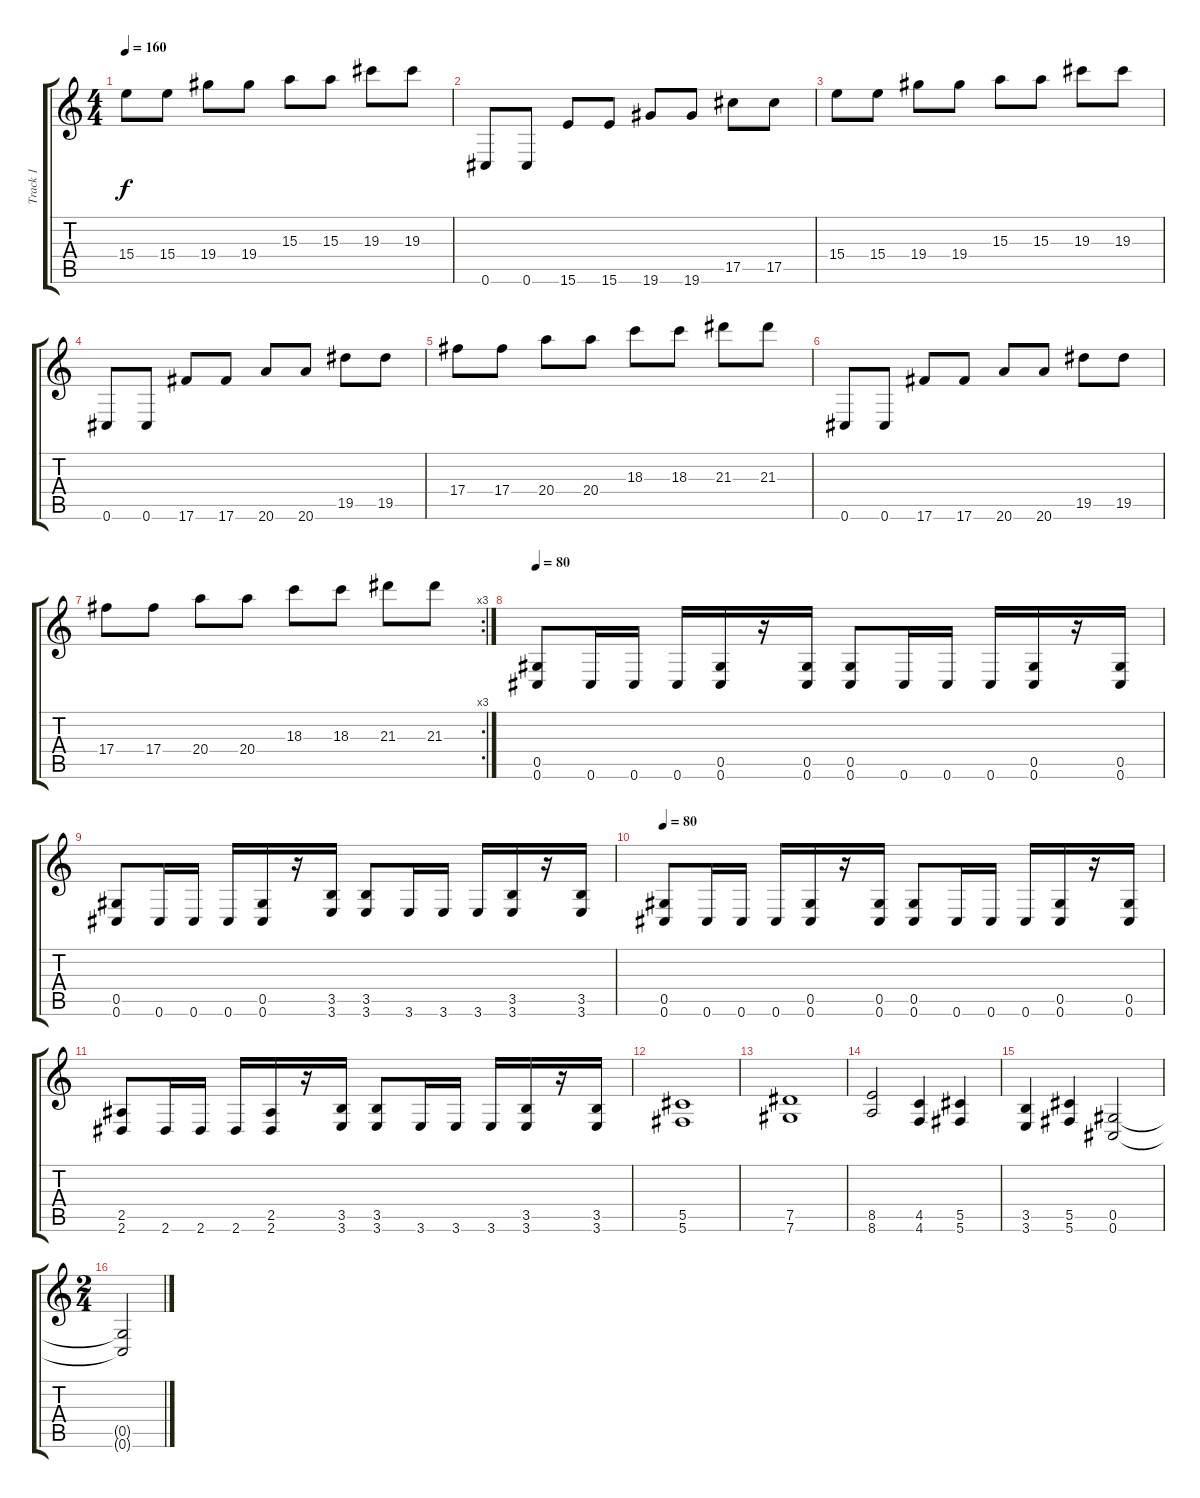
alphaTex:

\track ("Track 1" "Track 1") {instrument distortionguitar}
\staff {score tabs}
\tuning (Eb4 Bb3 Gb3 Db3 Ab2 Db2) {hide}
\ts (4 4)
\tempo 160
\clef g2
\ks c
15.4.8{dy f} 15.4.8 19.4.8 19.4.8 15.3.8 15.3.8 19.3.8 19.3.8 |
0.6.8 0.6.8 15.6.8 15.6.8 19.6.8 19.6.8 17.5.8 17.5.8 |
15.4.8 15.4.8 19.4.8 19.4.8 15.3.8 15.3.8 19.3.8 19.3.8 |
0.6.8 0.6.8 17.6.8 17.6.8 20.6.8 20.6.8 19.5.8 19.5.8 |
17.4.8 17.4.8 20.4.8 20.4.8 18.3.8 18.3.8 21.3.8 21.3.8 |
0.6.8 0.6.8 17.6.8 17.6.8 20.6.8 20.6.8 19.5.8 19.5.8 |
\rc 3
17.4.8 17.4.8 20.4.8 20.4.8 18.3.8 18.3.8 21.3.8 21.3.8 |
\tempo 80
(0.5 0.6).8 0.6.16 0.6.16 0.6.16 (0.5 0.6).16 r.16 (0.5 0.6).16 (0.5 0.6).8 0.6.16 0.6.16 0.6.16 (0.5 0.6).16 r.16 (0.5 0.6).16 |
(0.5 0.6).8 0.6.16 0.6.16 0.6.16 (0.5 0.6).16 r.16 (3.5 3.6).16 (3.5 3.6).8 3.6.16 3.6.16 3.6.16 (3.5 3.6).16 r.16 (3.5 3.6).16 |
\tempo 80
(0.5 0.6).8 0.6.16 0.6.16 0.6.16 (0.5 0.6).16 r.16 (0.5 0.6).16 (0.5 0.6).8 0.6.16 0.6.16 0.6.16 (0.5 0.6).16 r.16 (0.5 0.6).16 |
(2.5 2.6).8 2.6.16 2.6.16 2.6.16 (2.5 2.6).16 r.16 (3.5 3.6).16 (3.5 3.6).8 3.6.16 3.6.16 3.6.16 (3.5 3.6).16 r.16 (3.5 3.6).16 |
(5.5 5.6).1 |
(7.5 7.6).1 |
(8.5 8.6).2 (4.5 4.6).4 (5.5 5.6).4 |
(3.5 3.6).4 (5.5 5.6).4 (0.5 0.6).2 |
\ts (2 4)
(0.5{t} 0.6{t}).2
